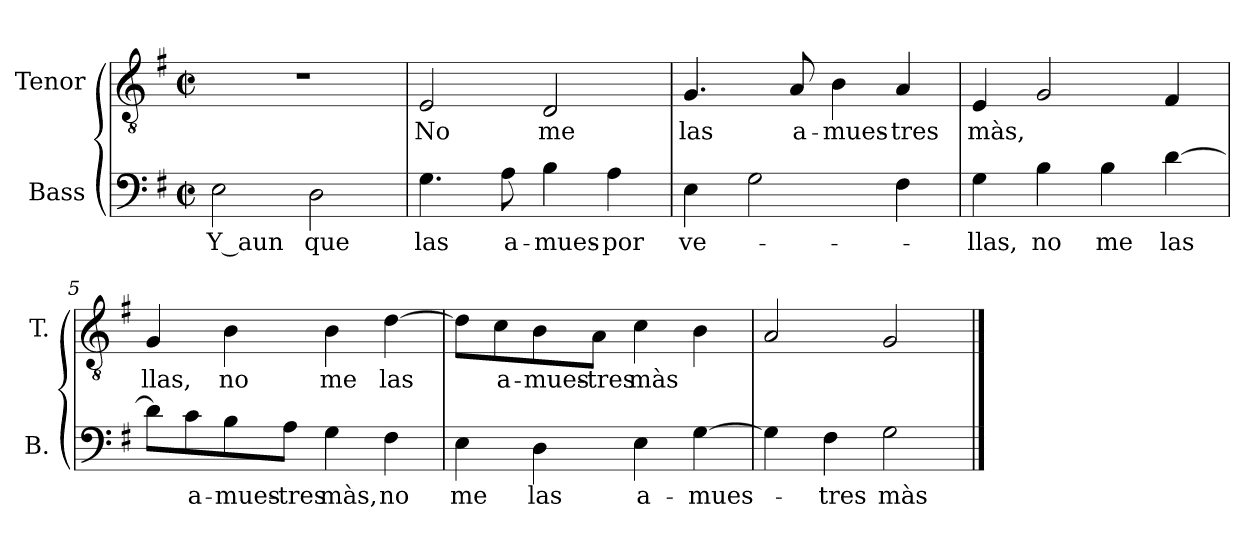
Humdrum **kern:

**kern	**text	**kern	**text
*part2	*part2	*part1	*part1
*staff2	*staff2	*staff1	*staff1
*I"Bass	*	*I"Tenor	*
*I'B.	*	*I'T.	*
*clefF4	*	*clefGv2	*
*k[f#]	*	*k[f#]	*
*M2/2	*	*M2/2	*
*met(c|)	*	*met(c|)	*
=1	=1	=1	=1
2E\	Y aun	1r	.
2D\	-que	.	.
=2	=2	=2	=2
4.G\	las	2E/	No
8A\	a-	.	.
4B\	-mues-	2D/	me
4A\	por	.	.
=3	=3	=3	=3
4E\	ve-	4.G/	las
2G\	.	.	.
.	.	8A/	a-
.	.	4B\	-mues-
4F#\	.	4A/	-tres
=4	=4	=4	=4
4G\	-llas,	4E/	màs,
4B\	no	2G/	.
4B\	me	.	.
[4d\	las	4F#/	.
=5	=5	=5	=5
8d\L]	.	4G/	-llas,
8c\	a-	.	.
8B\	-mues-	4B\	no
8A\J	-tres	.	.
4G\	màs,	4B\	me
4F#\	no	[4d\	las
!!LO:LB:g=z
=6	=6	=6	=6
4E\	me	8d\L]	.
.	.	8c\	a-
4D\	las	8B\	-mues-
.	.	8A\J	-tres
4E\	a -	4c\	màs
[4G\	mues-	4B\	.
=7	=7	=7	=7
4G\]	.	2A/	.
4F#\	-tres	.	.
2G\	màs	2G/	.
==	==	==	==
*-	*-	*-	*-
